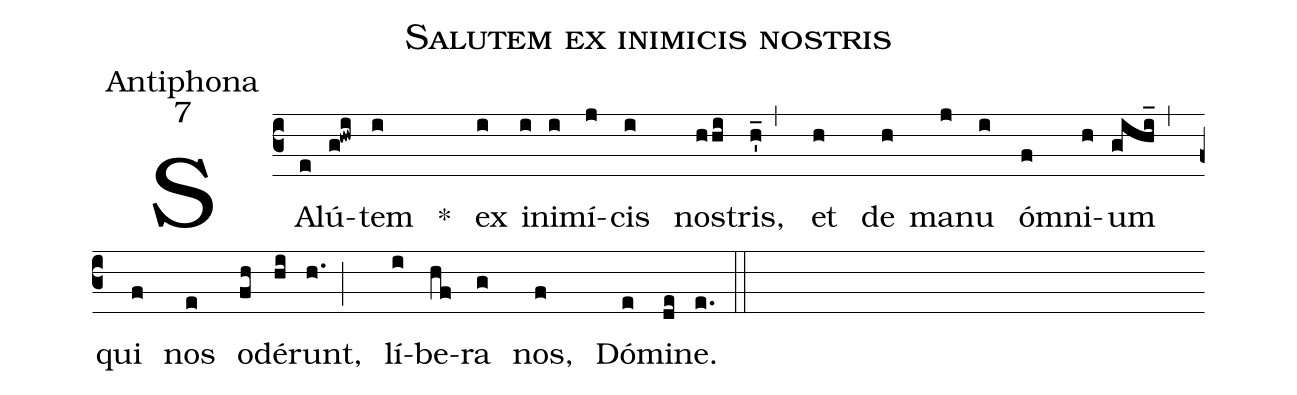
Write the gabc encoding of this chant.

name:Salutem ex inimicis nostris;
office-part:Antiphona;
mode:7;
%%
(c3)
SA(e)lú(g!hwi)tem (i) * () ex(i) i(i)ni(i)mí(j)cis (i) nos(hhi)tris, (h_',) et (h) de(h) ma(j)nu (i) óm(f)ni(h)um (gihi_,) qui (f) nos (e) o(fh)dé(hi)runt, (h.;) lí(i)be(hf)ra (g) nos, (f) Dó(e)mi(de)ne.(e.::)
